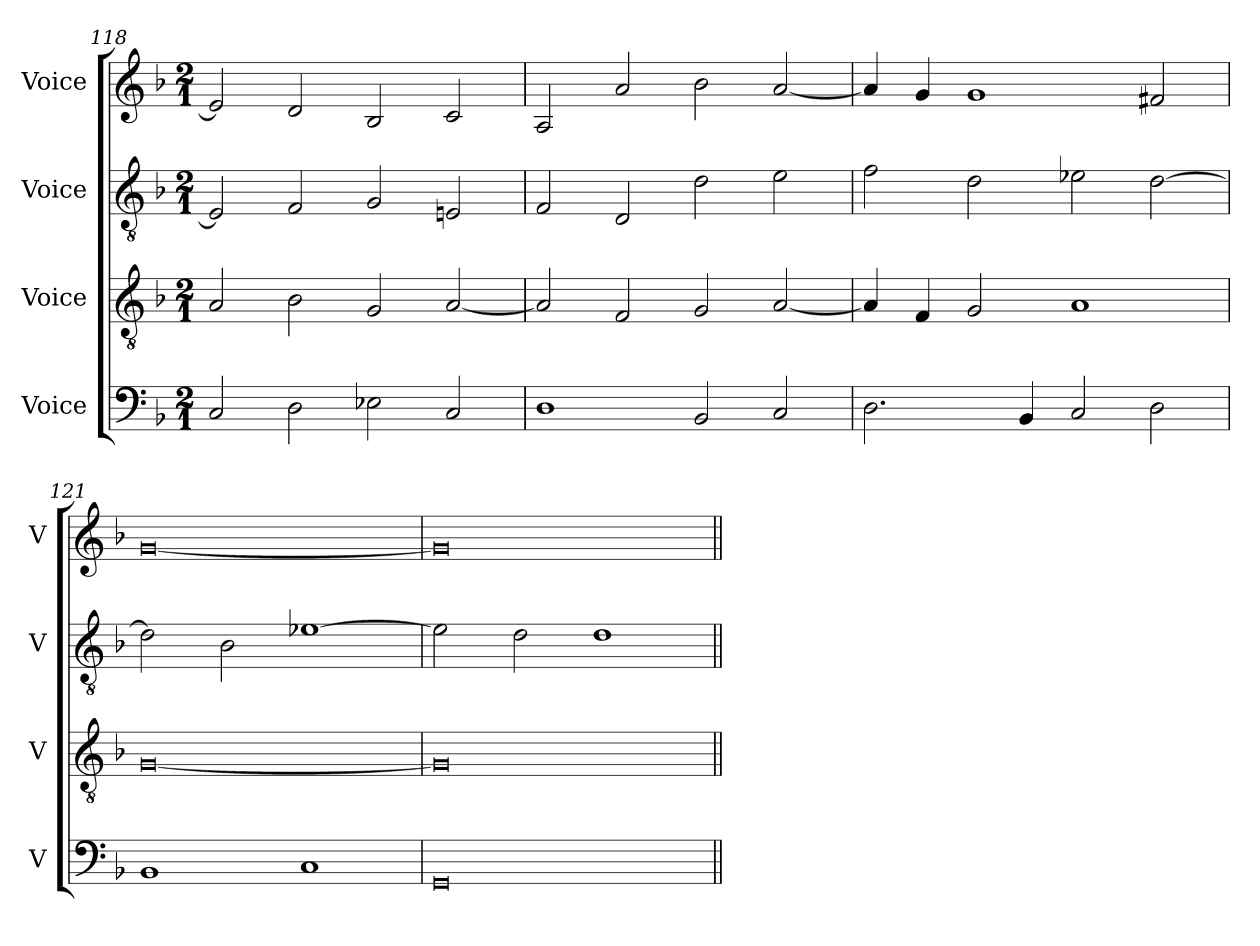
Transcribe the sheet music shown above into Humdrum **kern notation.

**kern	**kern	**kern	**kern
*part4	*part3	*part2	*part1
*staff4	*staff3	*staff2	*staff1
*I"Voice	*I"Voice	*I"Voice	*I"Voice
*I'V	*I'V	*I'V	*I'V
*clefF4	*clefGv2	*clefGv2	*clefG2
*k[b-]	*k[b-]	*k[b-]	*k[b-]
*M2/1	*M2/1	*M2/1	*M2/1
=118	=118	=118	=118
2C/	2A/	2E-/]	2e-/]
2D\	2B-\	2F/	2d/
2E-X\	2G/	2G/	2B-/
2C/	[2A/	2En/	2c/
=119	=119	=119	=119
1D	2A/]	2F/	2A/
.	2F/	2D/	2a/
2BB-/	2G/	2d\	2b-\
2C/	[2A/	2e\	[2a/
=120	=120	=120	=120
2.D\	4A/]	2f\	4a/]
.	4F/	.	4g/
.	2G/	2d\	1g
4BB-/	.	.	.
2C/	1A	2e-X\	.
2D\	.	[2d\	2f#X/
!!LO:PB:g=z
=121	=121	=121	=121
1BB-	[0G	2d\]	[0g
.	.	2B-\	.
1C	.	[1e-X	.
=122	=122	=122	=122
0GG	0G]	2e-\]	0g]
.	.	2d\	.
.	.	1d	.
=||	=||	=||	=||
*-	*-	*-	*-
